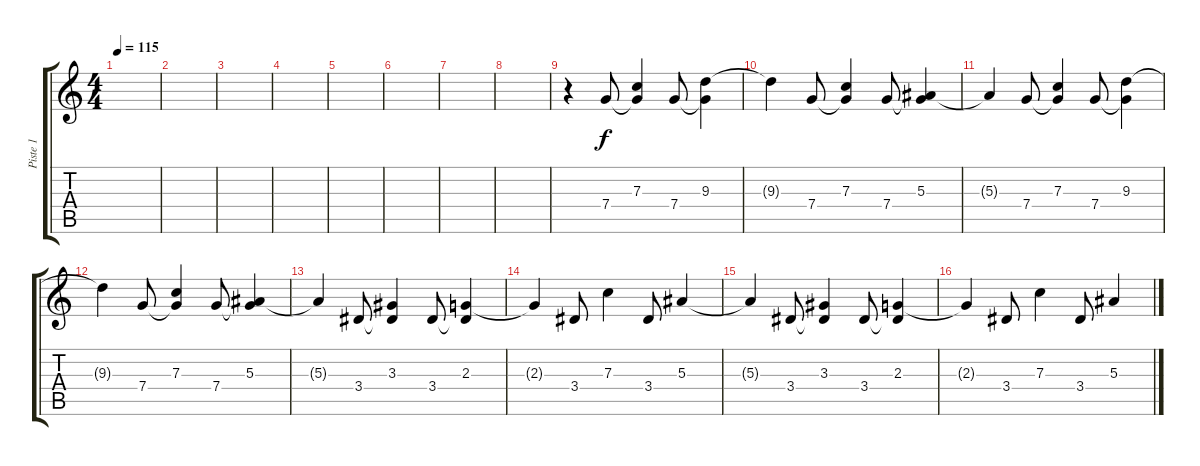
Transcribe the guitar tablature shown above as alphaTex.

\track ("Piste 1" "Piste 1") {instrument distortionguitar}
\staff {score tabs}
\tuning (D4 A3 F3 C3 G2 C2) {hide}
\ts (4 4)
\tempo 115
\clef g2
\ks c
|
|
|
|
|
|
|
|
r.4 7.4.8 (7.3 7.4{t}).4 7.4.8 (9.3 7.4{t}).4 |
9.3{t}.4 7.4.8 (7.3 7.4{t}).4 7.4.8 (5.3 7.4{t}).4 |
5.3{t}.4 7.4.8 (7.3 7.4{t}).4 7.4.8 (9.3 7.4{t}).4 |
9.3{t}.4 7.4.8 (7.3 7.4{t}).4 7.4.8 (5.3 7.4{t}).4 |
5.3{t}.4 3.4.8 (3.3 3.4{t}).4 3.4.8 (2.3 3.4{t}).4 |
2.3{t}.4 3.4.8 7.3.4 3.4.8 5.3.4 |
5.3{t}.4 3.4.8 (3.3 3.4{t}).4 3.4.8 (2.3 3.4{t}).4 |
2.3{t}.4 3.4.8 7.3.4 3.4.8 5.3.4
